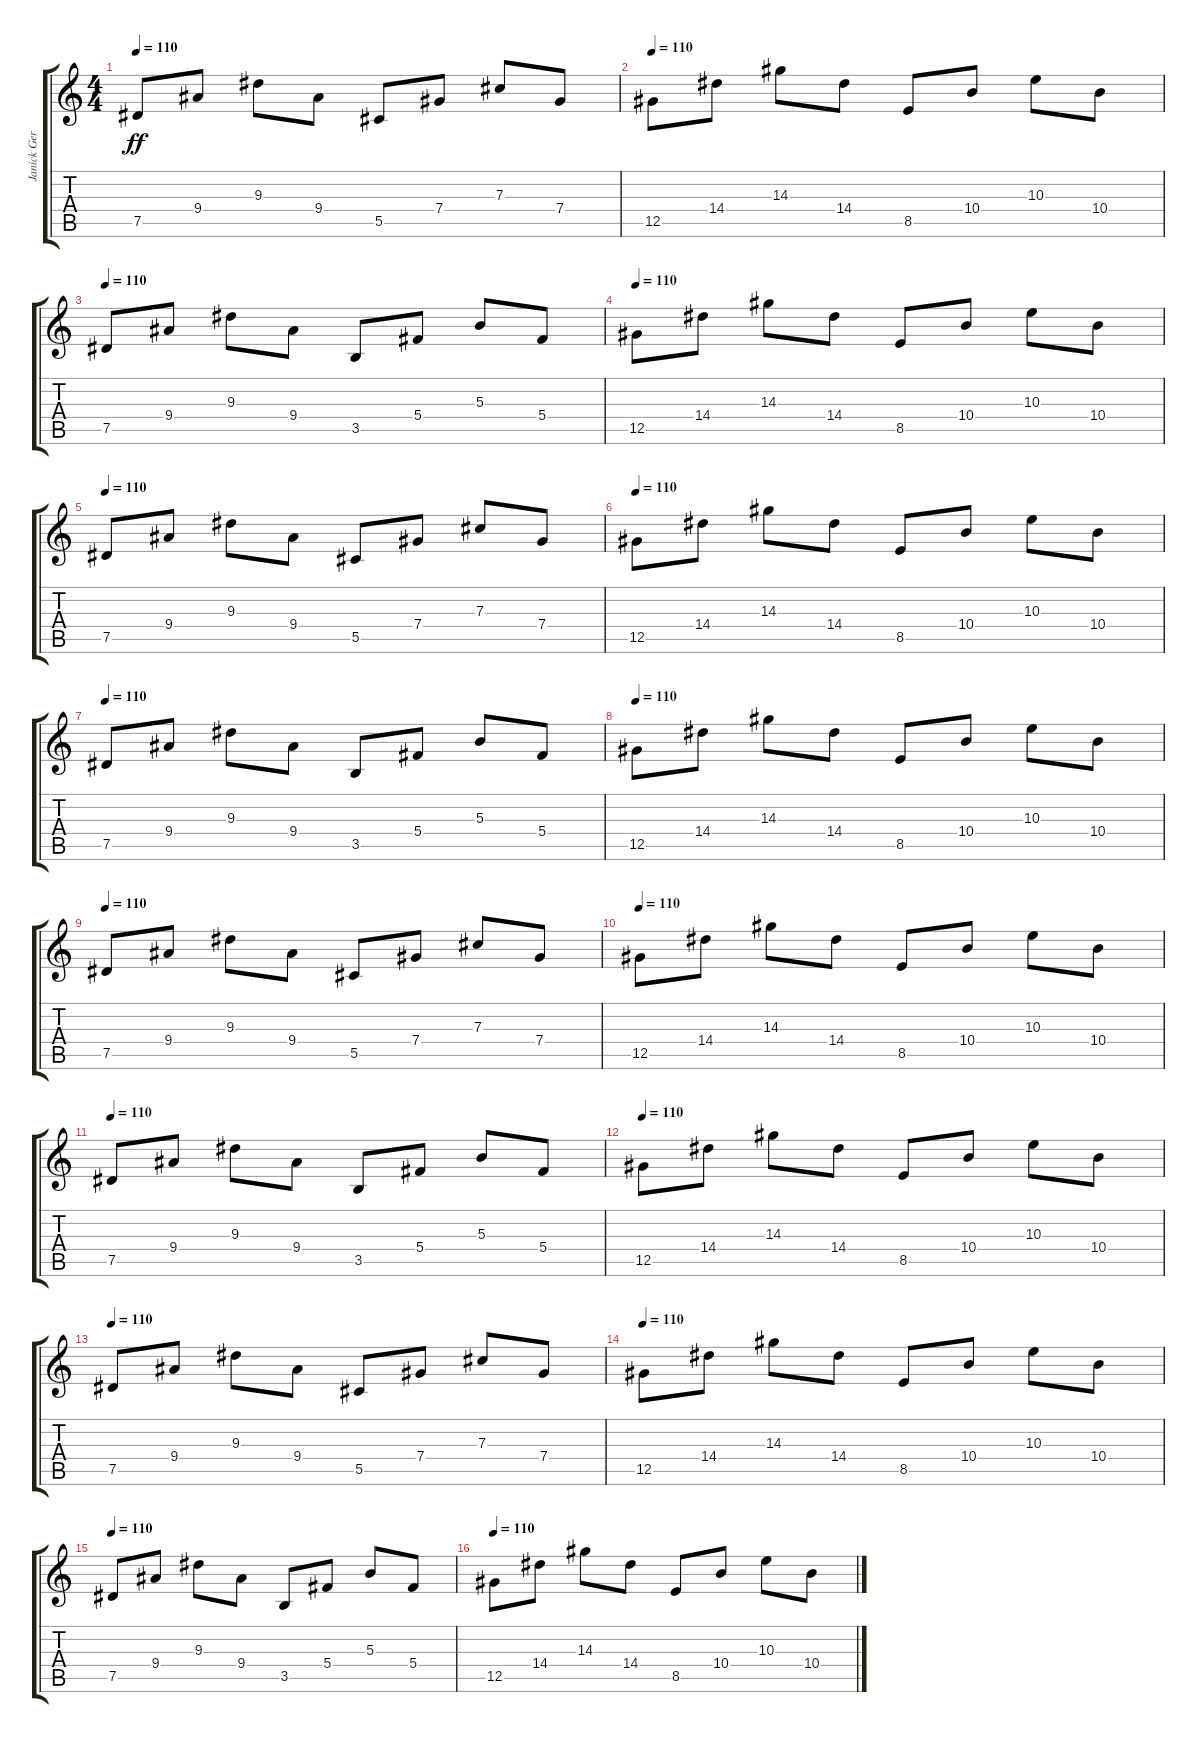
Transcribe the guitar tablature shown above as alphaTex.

\track ("Janick Gers" "Janick Ger") {instrument overdrivenguitar}
\staff {score tabs}
\tuning (Eb4 Bb3 Gb3 Db3 Ab2 Eb2) {hide}
\ts (4 4)
\tempo 110
\clef g2
\ks c
7.5.8{dy ff} 9.4.8 9.3.8 9.4.8 5.5.8 7.4.8 7.3.8 7.4.8 |
\tempo 110
12.5.8{volume 9} 14.4.8 14.3.8 14.4.8 8.5.8 10.4.8 10.3.8 10.4.8 |
\tempo 110
7.5.8 9.4.8 9.3.8 9.4.8 3.5.8 5.4.8 5.3.8 5.4.8 |
\tempo 110
12.5.8 14.4.8 14.3.8 14.4.8 8.5.8 10.4.8 10.3.8 10.4.8 |
\tempo 110
7.5.8 9.4.8 9.3.8 9.4.8 5.5.8 7.4.8 7.3.8 7.4.8 |
\tempo 110
12.5.8{volume 9} 14.4.8 14.3.8 14.4.8 8.5.8 10.4.8 10.3.8 10.4.8 |
\tempo 110
7.5.8 9.4.8 9.3.8 9.4.8 3.5.8 5.4.8 5.3.8 5.4.8 |
\tempo 110
12.5.8 14.4.8 14.3.8 14.4.8 8.5.8 10.4.8 10.3.8 10.4.8 |
\tempo 110
7.5.8 9.4.8 9.3.8 9.4.8 5.5.8 7.4.8 7.3.8 7.4.8 |
\tempo 110
12.5.8{volume 9} 14.4.8 14.3.8 14.4.8 8.5.8 10.4.8 10.3.8 10.4.8 |
\tempo 110
7.5.8 9.4.8 9.3.8 9.4.8 3.5.8 5.4.8 5.3.8 5.4.8 |
\tempo 110
12.5.8 14.4.8 14.3.8 14.4.8 8.5.8 10.4.8 10.3.8 10.4.8 |
\tempo 110
7.5.8 9.4.8 9.3.8 9.4.8 5.5.8 7.4.8 7.3.8 7.4.8 |
\tempo 110
12.5.8{volume 9} 14.4.8 14.3.8 14.4.8 8.5.8 10.4.8 10.3.8 10.4.8 |
\tempo 110
7.5.8 9.4.8 9.3.8 9.4.8 3.5.8 5.4.8 5.3.8 5.4.8 |
\tempo 110
12.5.8 14.4.8 14.3.8 14.4.8 8.5.8 10.4.8 10.3.8 10.4.8
